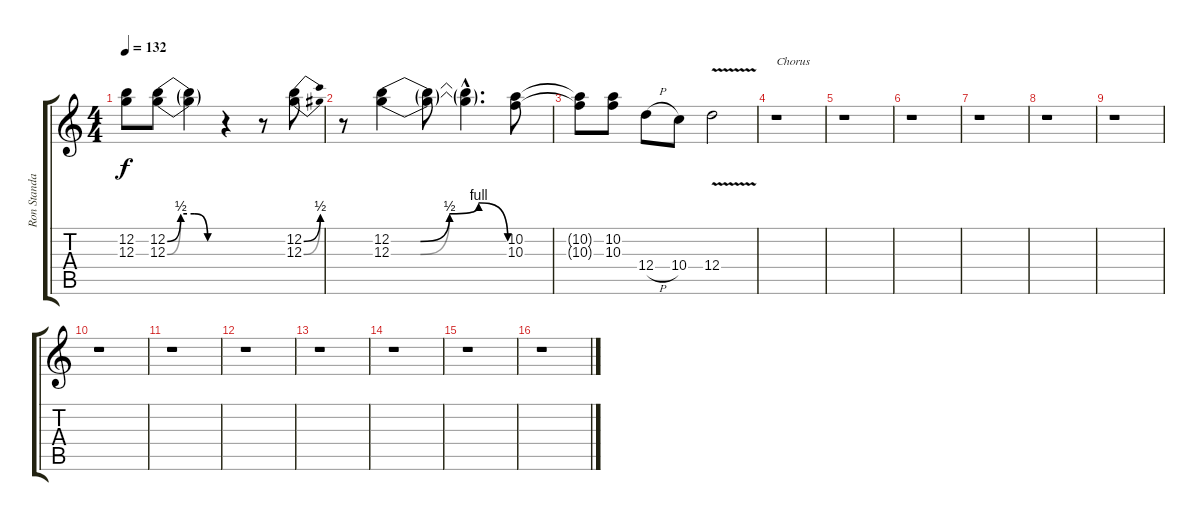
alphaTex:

\track ("Ron Standard Tuning" "Ron Standa") {instrument distortionguitar}
\staff {score tabs}
\tuning (E4 B3 G3 D3 A2 E2) {hide}
\ts (4 4)
\tempo 132
\clef g2
\ks c
(12.2{t} 12.3{t}).8{dy f} (12.2{be (custom 0 0 15 2 30 2 45 0 60 0)} 12.3{be (custom 0 0 15 2 30 2 45 0 60 0)}).8 (12.2{t} 12.3{t}).4 r.4 r.8 (12.2{be (bend 0 0 60 2)} 12.3{be (bend 0 0 60 2)}).8 |
r.8 (12.2{be (custom 0 0 15 0 30 2 45 4 60 0)} 12.3{be (custom 0 0 15 0 30 2 45 4 60 0)}).4 (12.2{t} 12.3{t}).8 (12.2{hac t} 12.3{hac t}).4{d} (10.2 10.3).8 |
(10.2{t} 10.3{t}).8 (10.2 10.3).8 12.4{h}.8 10.4.8 12.4{v}.2 |
r.1{txt "Chorus"} |
r.1 |
r.1 |
r.1 |
r.1 |
r.1 |
r.1 |
r.1 |
r.1 |
r.1 |
r.1 |
r.1 |
r.1
